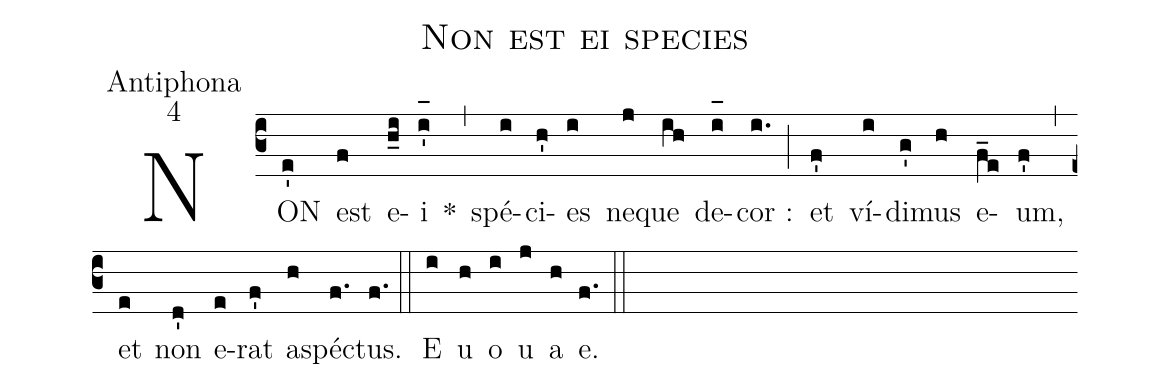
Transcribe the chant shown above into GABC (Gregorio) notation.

name:Non est ei species;
office-part:Antiphona;
mode:4;
%%
(c3) NON(e') est(f) e(h_i)i(i'_[oh:h]) *(,) spé(i)ci(h')es(i) ne(j)que(ih) de(i_[oh:h])cor :(i.) (;) et(f') ví(i)di(g')mus(h) e(f_e)um,(f') (,) et(e) non(d') e(e)rat(f') a(h)spé(f.)ctus.(f.) (::) <eu>E(i) u(h) o(i) u(j) a(h) e.</eu>(f.) (::)
